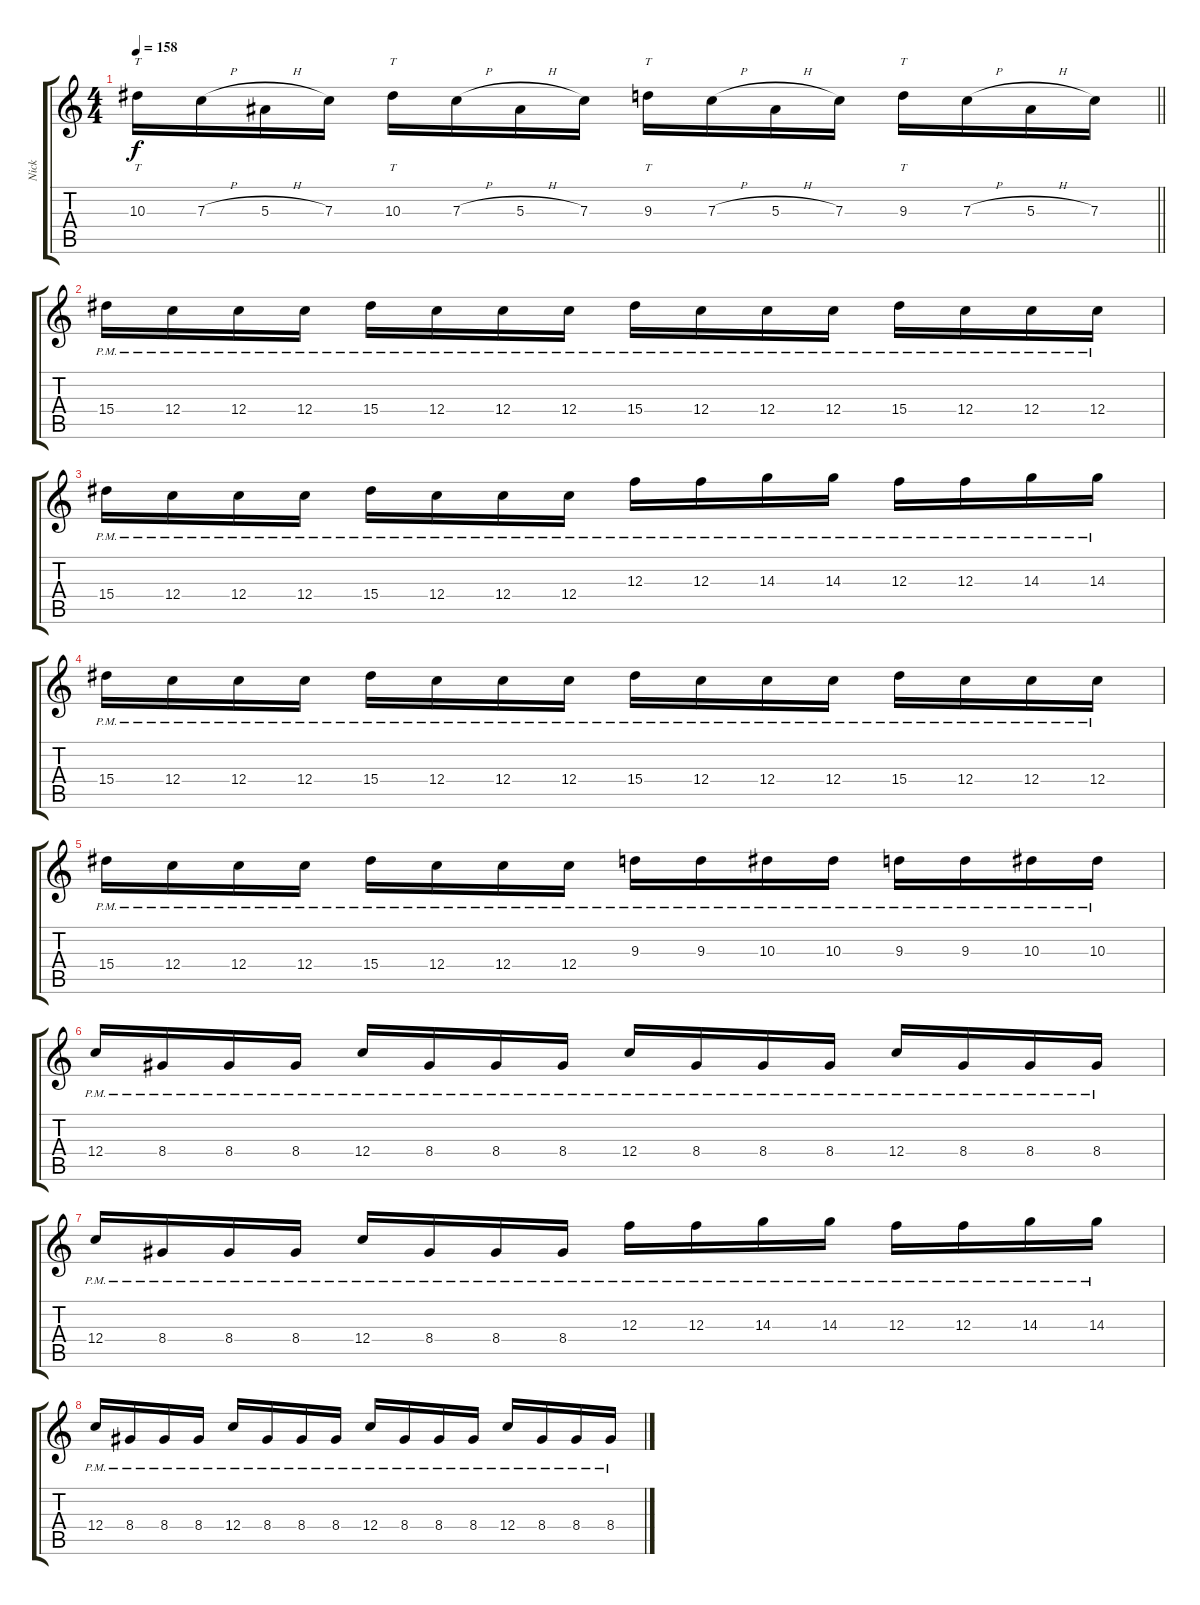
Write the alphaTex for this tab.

\track ("Nick" "Nick") {instrument distortionguitar}
\staff {score tabs}
\tuning (D4 A3 F3 C3 G2 C2) {hide}
\ts (4 4)
\tempo 158
\clef g2
\barLineRight lightlight
\ks c
10.3.16{tt dy f} 7.3{h}.16 5.3{h}.16 7.3.16 10.3.16{tt} 7.3{h}.16 5.3{h}.16 7.3.16 9.3.16{tt} 7.3{h}.16 5.3{h}.16 7.3.16 9.3.16{tt} 7.3{h}.16 5.3{h}.16 7.3.16 |
15.4{pm}.16{balance 3} 12.4{pm}.16 12.4{pm}.16 12.4{pm}.16 15.4{pm}.16 12.4{pm}.16 12.4{pm}.16 12.4{pm}.16 15.4{pm}.16 12.4{pm}.16 12.4{pm}.16 12.4{pm}.16 15.4{pm}.16 12.4{pm}.16 12.4{pm}.16 12.4{pm}.16 |
15.4{pm}.16 12.4{pm}.16 12.4{pm}.16 12.4{pm}.16 15.4{pm}.16 12.4{pm}.16 12.4{pm}.16 12.4{pm}.16 12.3{pm}.16 12.3{pm}.16 14.3{pm}.16 14.3{pm}.16 12.3{pm}.16 12.3{pm}.16 14.3{pm}.16 14.3{pm}.16 |
15.4{pm}.16 12.4{pm}.16 12.4{pm}.16 12.4{pm}.16 15.4{pm}.16 12.4{pm}.16 12.4{pm}.16 12.4{pm}.16 15.4{pm}.16 12.4{pm}.16 12.4{pm}.16 12.4{pm}.16 15.4{pm}.16 12.4{pm}.16 12.4{pm}.16 12.4{pm}.16 |
15.4{pm}.16 12.4{pm}.16 12.4{pm}.16 12.4{pm}.16 15.4{pm}.16 12.4{pm}.16 12.4{pm}.16 12.4{pm}.16 9.3{pm}.16 9.3{pm}.16 10.3{pm}.16 10.3{pm}.16 9.3{pm}.16 9.3{pm}.16 10.3{pm}.16 10.3{pm}.16 |
12.4{pm}.16 8.4{pm}.16 8.4{pm}.16 8.4{pm}.16 12.4{pm}.16 8.4{pm}.16 8.4{pm}.16 8.4{pm}.16 12.4{pm}.16 8.4{pm}.16 8.4{pm}.16 8.4{pm}.16 12.4{pm}.16 8.4{pm}.16 8.4{pm}.16 8.4{pm}.16 |
12.4{pm}.16 8.4{pm}.16 8.4{pm}.16 8.4{pm}.16 12.4{pm}.16 8.4{pm}.16 8.4{pm}.16 8.4{pm}.16 12.3{pm}.16 12.3{pm}.16 14.3{pm}.16 14.3{pm}.16 12.3{pm}.16 12.3{pm}.16 14.3{pm}.16 14.3{pm}.16 |
12.4{pm}.16 8.4{pm}.16 8.4{pm}.16 8.4{pm}.16 12.4{pm}.16 8.4{pm}.16 8.4{pm}.16 8.4{pm}.16 12.4{pm}.16 8.4{pm}.16 8.4{pm}.16 8.4{pm}.16 12.4{pm}.16 8.4{pm}.16 8.4{pm}.16 8.4{pm}.16
